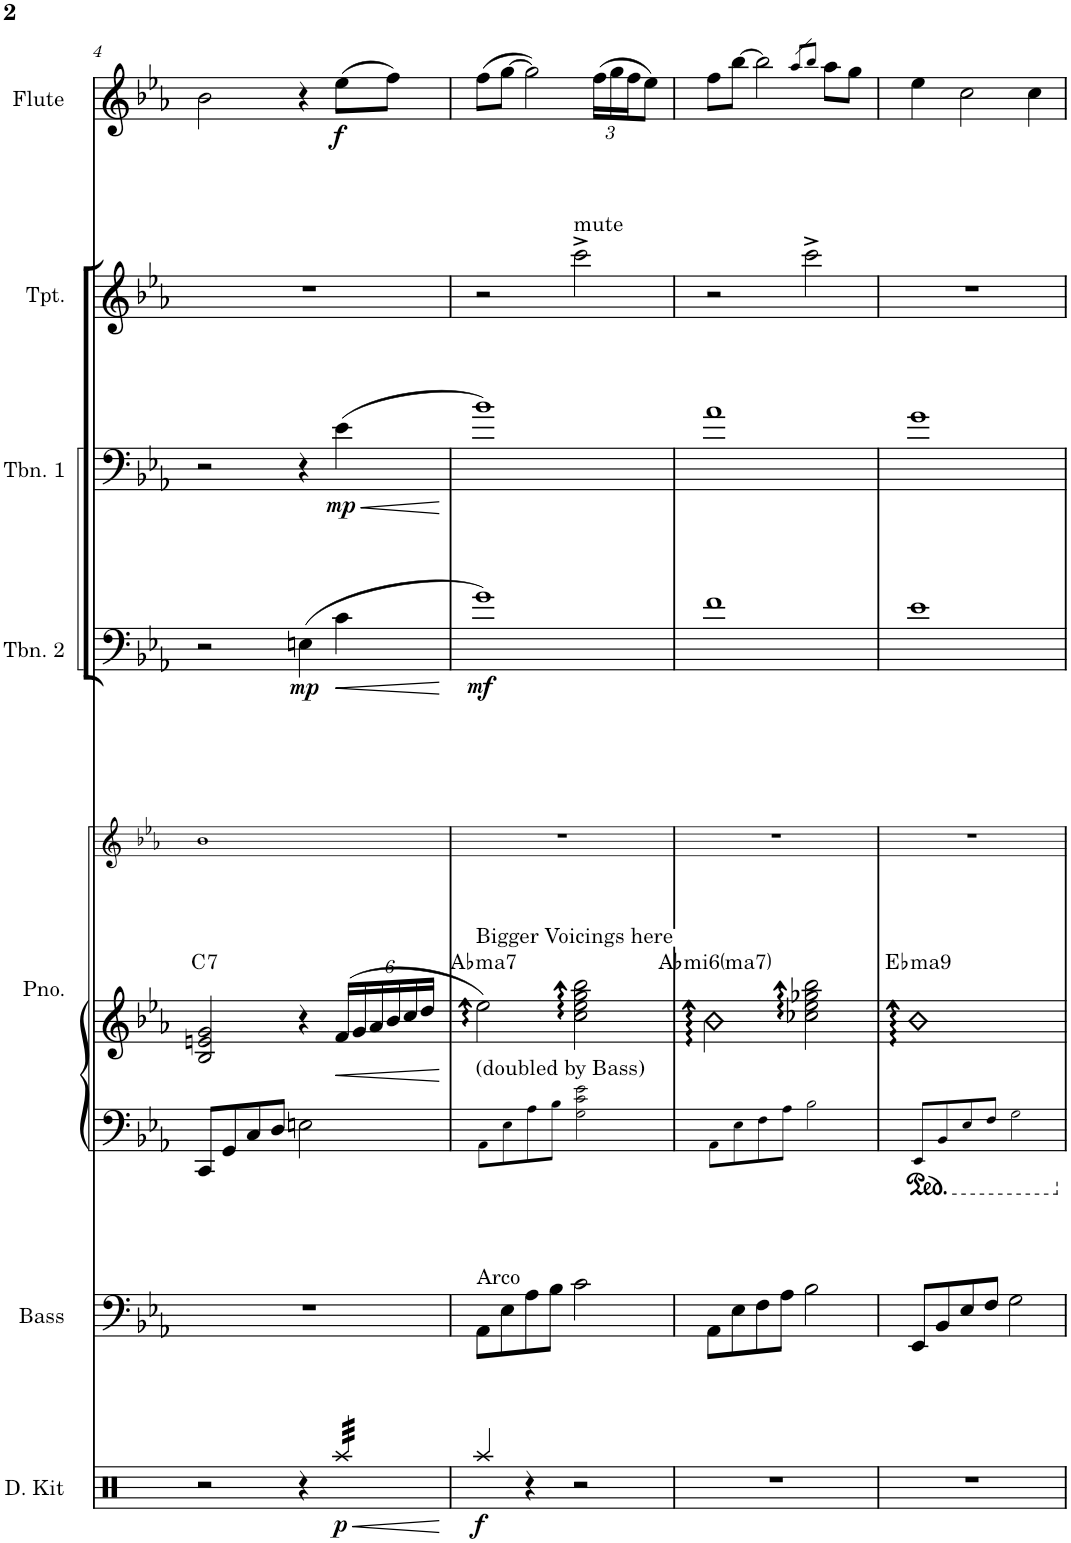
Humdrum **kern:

**kern	**dynam	**kern	**kern	**kern	**kern	**harte	**kern	**dynam	**kern	**dynam	**kern	**kern	**dynam
*part7	*part7	*part6	*part5	*part5	*part5	*part5	*part4	*part4	*part3	*part3	*part2	*part1	*part1
*staff9	*staff9	*staff8	*staff7	*staff6	*staff5	*	*staff4	*staff4	*staff3	*staff3	*staff2	*staff1	*staff1
*I"Drum Kit	*	*I"Acoustic Bass	*I"Piano	*	*	*	*I"Trombone 2	*	*I"Trombone 1	*	*I"Trumpet	*I"Tenor Saxophone	*
*I'D. Kit	*	*I'Bass	*I'Pno.	*	*	*	*I'Tbn. 2	*	*I'Tbn. 1	*	*I'Tpt.	*I'T. Sax.	*
!!LO:PB:g=z
*clefX	*	*clefF4	*clefF4	*clefG2	*clefG2	*	*clefF4	*	*clefF4	*	*clefG2	*clefG2	*
*	*	*Trd7c12	*	*	*	*	*	*	*	*	*Trd1c2	*Trd8c14	*
*k[]	*	*k[b-e-a-]	*k[b-e-a-]	*k[b-e-a-]	*k[b-e-a-]	*	*k[b-e-a-]	*	*k[b-e-a-]	*	*k[b-e-a-]	*k[b-e-a-]	*
*M4/4	*	*M4/4	*M4/4	*M4/4	*M4/4	*	*M4/4	*	*M4/4	*	*M4/4	*M4/4	*
=4	=4	=4	=4	=4	=4	=4	=4	=4	=4	=4	=4	=4	=4
!	!	!	!	!	!	!LO:H:kt=7	!	!	!	!	!	!	!
2r	.	1r	8CC/L	2B-/ 2en/ 2g/	1b-	C:7	2r	.	2r	.	1r	2b-\	.
.	.	.	8GG/	.	.	.	.	.	.	.	.	.	.
.	.	.	8C/	.	.	.	.	.	.	.	.	.	.
.	.	.	8D/J	.	.	.	.	.	.	.	.	.	.
!	!	!	!	!	!	!	!	!LO:DY:b	!	!	!	!	!
4r	.	.	2En\	4r	.	.	(4En\	mp	4r	.	.	4r	.
!	!LO:HP:b	!	!	!	!	!	!	!	!	!	!	!	!
*	*	*	*	*Xbrackettup	*	*	*	*	*	*	*	*	*
!	!LO:DY:n=1:b	!	!	!	!	!	!	!LO:HP:b	!	!LO:HP:b	!	!	!
!	!	!	!	!	!	!	!	!	!	!LO:DY:n=1:b	!	!	!LO:DY:b
*tremolo	*	*	*	*	*	*	*	*	*	*	*	*	*
32Raa/LLL	< p	.	.	24f/LL	.	.	4c\	<	(4e-\	< mp	.	(8ee-\L	f
32Raa/	.	.	.	.	.	.	.	.	.	.	.	.	.
.	.	.	.	24g/	.	.	.	.	.	.	.	.	.
32Raa/	.	.	.	.	.	.	.	.	.	.	.	.	.
.	.	.	.	24a-/	.	.	.	.	.	.	.	.	.
32Raa/	.	.	.	.	.	.	.	.	.	.	.	.	.
32Raa/	.	.	.	24b-/	.	.	.	.	.	.	.	8ff\J)	.
32Raa/	.	.	.	.	.	.	.	.	.	.	.	.	.
.	.	.	.	24cc/	.	.	.	.	.	.	.	.	.
32Raa/	.	.	.	.	.	.	.	.	.	.	.	.	.
.	.	.	.	24dd/JJ	.	.	.	.	.	.	.	.	.
32Raa/JJJ	.	.	.	.	.	.	.	.	.	.	.	.	.
*Xtremolo	*	*	*	*	*	*	*	*	*	*	*	*	*
.	[	.	.	.	.	.	.	[	.	[	.	.	.
=5	=5	=5	=5	=5	=5	=5	=5	=5	=5	=5	=5	=5	=5
!	!	!	!	!LO:TX:a:t=Bigger Voicings here	!	!	!	!	!	!	!	!	!
!	!	!	!LO:TX:a:t=(doubled by Bass)	!	!	!	!	!	!	!	!	!	!
!	!	!LO:TX:a:t=Arco	!	!	!	!	!	!	!	!	!	!	!
!	!LO:DY:b	!	!	!	!	!LO:H:kt=ma7	!	!LO:DY:b	!	!	!	!	!
4Raa/	f	8AA-\L	8AA-!\L	2ee-\	1r	Ab:maj7	1g)	mf	1b-)	.	2r	(8ff\L	.
.	.	8E-\	8E-!\	.	.	.	.	.	.	.	.	[8gg\J	.
4r	.	8A-\	8A-!\	.	.	.	.	.	.	.	.	2gg\])	.
.	.	8B-\J	8B-!\J	.	.	.	.	.	.	.	.	.	.
!	!	!	!	!	!	!	!	!	!	!	!LO:TX:a:t=mute	!	!
2r	.	2c\	2G!\ 2c!\ 2e-!\	2cc\ 2ee-\ 2gg\ 2bb-\	.	.	.	.	.	.	2ccc^\	.	.
*	*	*	*	*	*	*	*	*	*	*	*	*Xbrackettup	*
.	.	.	.	.	.	.	.	.	.	.	.	(24ff\LL	.
.	.	.	.	.	.	.	.	.	.	.	.	24gg\	.
.	.	.	.	.	.	.	.	.	.	.	.	24ff\J	.
.	.	.	.	.	.	.	.	.	.	.	.	8ee-\J)	.
=6	=6	=6	=6	=6	=6	=6	=6	=6	=6	=6	=6	=6	=6
!	!	!	!	!	!	!LO:H:kt=mima7	!	!	!	!	!	!	!
1r	.	8AA-\L	8AA-!\L	2g\	1r	Ab:minmaj7	1f	.	1a-	.	2r	8ff\L	.
.	.	8E-\	8E-!\	.	.	.	.	.	.	.	.	[8bb-\J	.
.	.	8F\	8F!\	.	.	.	.	.	.	.	.	2bb-\]	.
.	.	8A-\J	8A-!\J	.	.	.	.	.	.	.	.	.	.
.	.	2B-\	2B-!\	2cc-X\ 2ee-\ 2gg-X\ 2bb-\	.	.	.	.	.	.	2ccc^\	.	.
.	.	.	.	.	.	.	.	.	.	.	.	8qaa-/L	.
.	.	.	.	.	.	.	.	.	.	.	.	8qbb-/J	.
.	.	.	.	.	.	.	.	.	.	.	.	8aa-\L	.
.	.	.	.	.	.	.	.	.	.	.	.	8gg\J	.
=7	=7	=7	=7	=7	=7	=7	=7	=7	=7	=7	=7	=7	=7
!	!	!	!	!	!	!LO:H:kt=ma9	!	!	!	!	!	!	!
1r	.	8EE-/L	8EE-!/L	1f	1r	Eb:maj9	1e-	.	1g	.	1r	4ee-\	.
.	.	8BB-/	8BB-!/	.	.	.	.	.	.	.	.	.	.
.	.	8E-/	8E-!/	.	.	.	.	.	.	.	.	2cc\	.
.	.	8F/J	8F!/J	.	.	.	.	.	.	.	.	.	.
.	.	2G\	2G!\	.	.	.	.	.	.	.	.	.	.
.	.	.	.	.	.	.	.	.	.	.	.	4cc\	.
=	=	=	=	=	=	=	=	=	=	=	=	=	=
*-	*-	*-	*-	*-	*-	*-	*-	*-	*-	*-	*-	*-	*-
